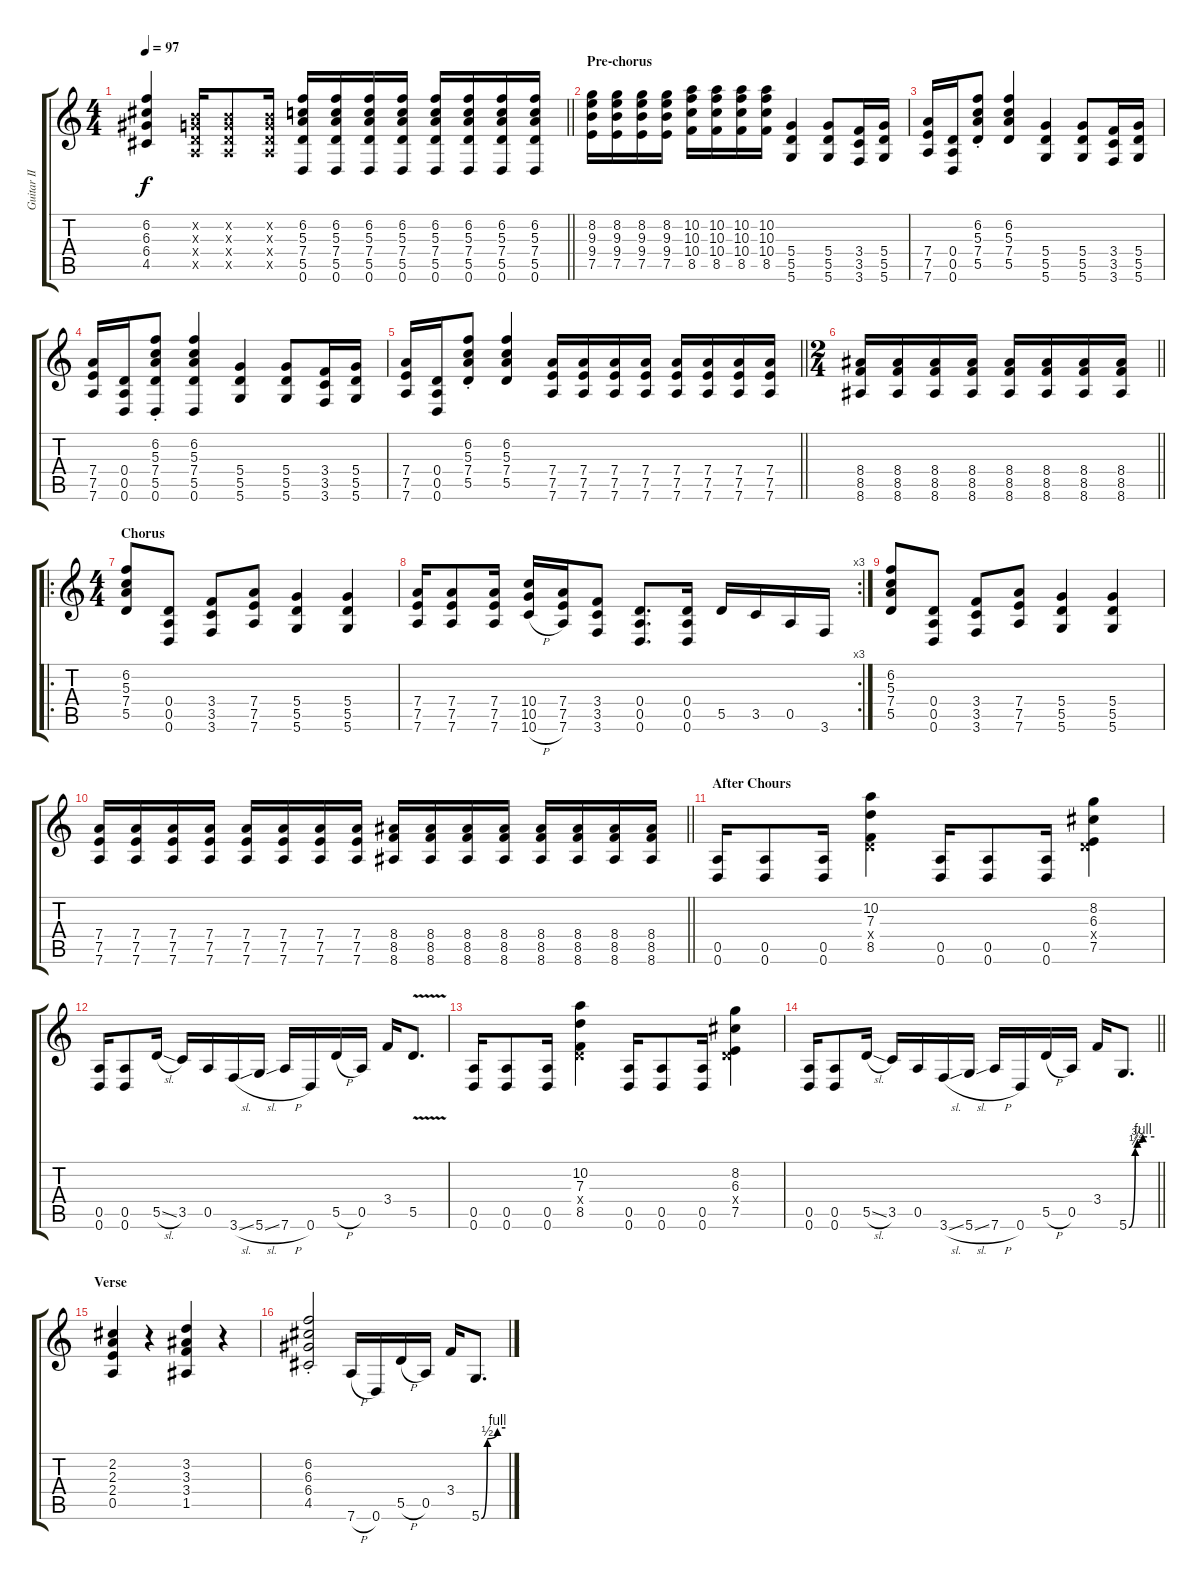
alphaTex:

\track ("Guitar II" "Guitar II") {instrument distortionguitar}
\staff {score tabs}
\tuning (E4 B3 G3 D3 A2 D2) {hide}
\ts (4 4)
\tempo 97
\clef g2
\barLineRight lightlight
\ks c
(6.2 6.3 6.4 4.5).4{dy f} (0.2{x} 0.3{x} 0.4{x} 0.5{x}).16 (0.2{x} 0.3{x} 0.4{x} 0.5{x}).8 (0.2{x} 0.3{x} 0.4{x} 0.5{x}).16 (6.2 5.3 7.4 5.5 0.6).16 (6.2 5.3 7.4 5.5 0.6).16 (6.2 5.3 7.4 5.5 0.6).16 (6.2 5.3 7.4 5.5 0.6).16 (6.2 5.3 7.4 5.5 0.6).16 (6.2 5.3 7.4 5.5 0.6).16 (6.2 5.3 7.4 5.5 0.6).16 (6.2 5.3 7.4 5.5 0.6).16 |
\section ("" "Pre-chorus")
(8.2 9.3 9.4 7.5).16 (8.2 9.3 9.4 7.5).16 (8.2 9.3 9.4 7.5).16 (8.2 9.3 9.4 7.5).16 (10.2 10.3 10.4 8.5).16 (10.2 10.3 10.4 8.5).16 (10.2 10.3 10.4 8.5).16 (10.2 10.3 10.4 8.5).16 (5.4 5.5 5.6).4 (5.4 5.5 5.6).8 (3.4 3.5 3.6).16 (5.4 5.5 5.6).16 |
(7.4 7.5 7.6).16 (0.4 0.5 0.6).16 (6.2{st} 5.3{st} 7.4{st} 5.5{st}).8 (6.2 5.3 7.4 5.5).4 (5.4 5.5 5.6).4 (5.4 5.5 5.6).8 (3.4 3.5 3.6).16 (5.4 5.5 5.6).16 |
(7.4 7.5 7.6).16 (0.4 0.5 0.6).16 (6.2{st} 5.3{st} 7.4{st} 5.5{st} 0.6{st}).8 (6.2 5.3 7.4 5.5 0.6).4 (5.4 5.5 5.6).4 (5.4 5.5 5.6).8 (3.4 3.5 3.6).16 (5.4 5.5 5.6).16 |
\barLineRight lightlight
(7.4 7.5 7.6).16 (0.4 0.5 0.6).16 (6.2{st} 5.3{st} 7.4{st} 5.5{st}).8 (6.2 5.3 7.4 5.5).4 (7.4 7.5 7.6).16 (7.4 7.5 7.6).16 (7.4 7.5 7.6).16 (7.4 7.5 7.6).16 (7.4 7.5 7.6).16 (7.4 7.5 7.6).16 (7.4 7.5 7.6).16 (7.4 7.5 7.6).16 |
\ts (2 4)
\barLineRight lightlight
(8.4 8.5 8.6).16 (8.4 8.5 8.6).16 (8.4 8.5 8.6).16 (8.4 8.5 8.6).16 (8.4 8.5 8.6).16 (8.4 8.5 8.6).16 (8.4 8.5 8.6).16 (8.4 8.5 8.6).16 |
\ro
\ts (4 4)
\section ("" "Chorus")
(6.2 5.3 7.4 5.5).8 (0.4 0.5 0.6).8 (3.4 3.5 3.6).8 (7.4 7.5 7.6).8 (5.4 5.5 5.6).4 (5.4 5.5 5.6).4 |
\rc 3
(7.4 7.5 7.6).16 (7.4 7.5 7.6).8 (7.4 7.5 7.6).16 (10.4 10.5 10.6{h}).16 (7.4 7.5 7.6).16 (3.4 3.5 3.6).8 (0.4 0.5 0.6).8{d} (0.4 0.5 0.6).16 5.5.16 3.5.16 0.5.16 3.6.16 |
(6.2 5.3 7.4 5.5).8 (0.4 0.5 0.6).8 (3.4 3.5 3.6).8 (7.4 7.5 7.6).8 (5.4 5.5 5.6).4 (5.4 5.5 5.6).4 |
\barLineRight lightlight
(7.4 7.5 7.6).16 (7.4 7.5 7.6).16 (7.4 7.5 7.6).16 (7.4 7.5 7.6).16 (7.4 7.5 7.6).16 (7.4 7.5 7.6).16 (7.4 7.5 7.6).16 (7.4 7.5 7.6).16 (8.4 8.5 8.6).16 (8.4 8.5 8.6).16 (8.4 8.5 8.6).16 (8.4 8.5 8.6).16 (8.4 8.5 8.6).16 (8.4 8.5 8.6).16 (8.4 8.5 8.6).16 (8.4 8.5 8.6).16 |
\section ("" "After Chours")
(0.5 0.6).16 (0.5 0.6).8 (0.5 0.6).16 (10.2 7.3 0.4{x} 8.5).4 (0.5 0.6).16 (0.5 0.6).8 (0.5 0.6).16 (8.2 6.3 0.4{x} 7.5).4 |
(0.5 0.6).16 (0.5 0.6).8 5.5{sl}.16 3.5.16 0.5.16 3.6{sl}.16 5.6{sl}.16 7.6{h}.16 0.6.16 5.5{h}.16 0.5.16 3.4.16 5.5{v}.8{d} |
(0.5 0.6).16 (0.5 0.6).8 (0.5 0.6).16 (10.2 7.3 0.4{x} 8.5).4 (0.5 0.6).16 (0.5 0.6).8 (0.5 0.6).16 (8.2 6.3 0.4{x} 7.5).4 |
\barLineRight lightlight
(0.5 0.6).16 (0.5 0.6).8 5.5{sl}.16 3.5.16 0.5.16 3.6{sl}.16 5.6{sl}.16 7.6{h}.16 0.6.16 5.5{h}.16 0.5.16 3.4.16 5.6{be (custom 0 0 15 2 20 3 29 3 33 4 60 4)}.8{d} |
\section ("" "Verse")
(2.2 2.3 2.4 0.5).4 r.4 (3.2 3.3 3.4 1.5).4 r.4 |
(6.2{st} 6.3{st} 6.4{st} 4.5{st}).2 7.6{h}.16 0.6.16 5.5{h}.16 0.5.16 3.4.16 5.6{be (custom 0 0 15 2 40 4 60 4)}.8{d}
